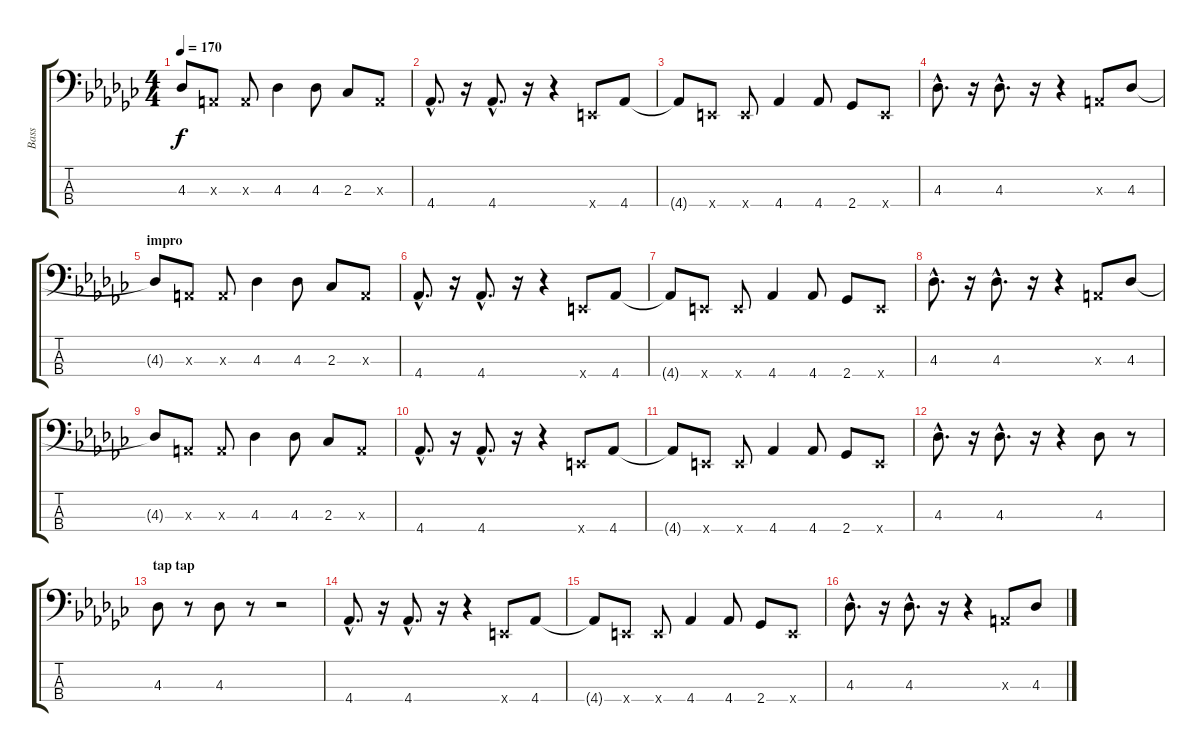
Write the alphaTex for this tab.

\track ("Bass" "Bass") {instrument electricbassfinger}
\staff {score tabs}
\tuning (G2 D2 A1 E1) {hide}
\ts (4 4)
\tempo 170
\clef f4
\ks ebminor
4.3{t}.8{dy f} 0.3{x}.8 0.3{x}.8 4.3.4 4.3.8 2.3.8 0.3{x}.8 |
4.4{hac}.8{d} r.16 4.4{hac}.8{d} r.16 r.4 0.4{x}.8 4.4.8 |
4.4{t}.8 0.4{x}.8 0.4{x}.8 4.4.4 4.4.8 2.4.8 0.4{x}.8 |
4.3{hac}.8{d} r.16 4.3{hac}.8{d} r.16 r.4 0.3{x}.8 4.3.8 |
\section ("" "impro")
4.3{t}.8 0.3{x}.8 0.3{x}.8 4.3.4 4.3.8 2.3.8 0.3{x}.8 |
4.4{hac}.8{d} r.16 4.4{hac}.8{d} r.16 r.4 0.4{x}.8 4.4.8 |
4.4{t}.8 0.4{x}.8 0.4{x}.8 4.4.4 4.4.8 2.4.8 0.4{x}.8 |
4.3{hac}.8{d} r.16 4.3{hac}.8{d} r.16 r.4 0.3{x}.8 4.3.8 |
4.3{t}.8 0.3{x}.8 0.3{x}.8 4.3.4 4.3.8 2.3.8 0.3{x}.8 |
4.4{hac}.8{d} r.16 4.4{hac}.8{d} r.16 r.4 0.4{x}.8 4.4.8 |
4.4{t}.8 0.4{x}.8 0.4{x}.8 4.4.4 4.4.8 2.4.8 0.4{x}.8 |
4.3{hac}.8{d} r.16 4.3{hac}.8{d} r.16 r.4 4.3.8 r.8 |
\section ("" "tap tap")
4.3.8 r.8 4.3.8 r.8 r.2 |
4.4{hac}.8{d} r.16 4.4{hac}.8{d} r.16 r.4 0.4{x}.8 4.4.8 |
4.4{t}.8 0.4{x}.8 0.4{x}.8 4.4.4 4.4.8 2.4.8 0.4{x}.8 |
4.3{hac}.8{d} r.16 4.3{hac}.8{d} r.16 r.4 0.3{x}.8 4.3.8
